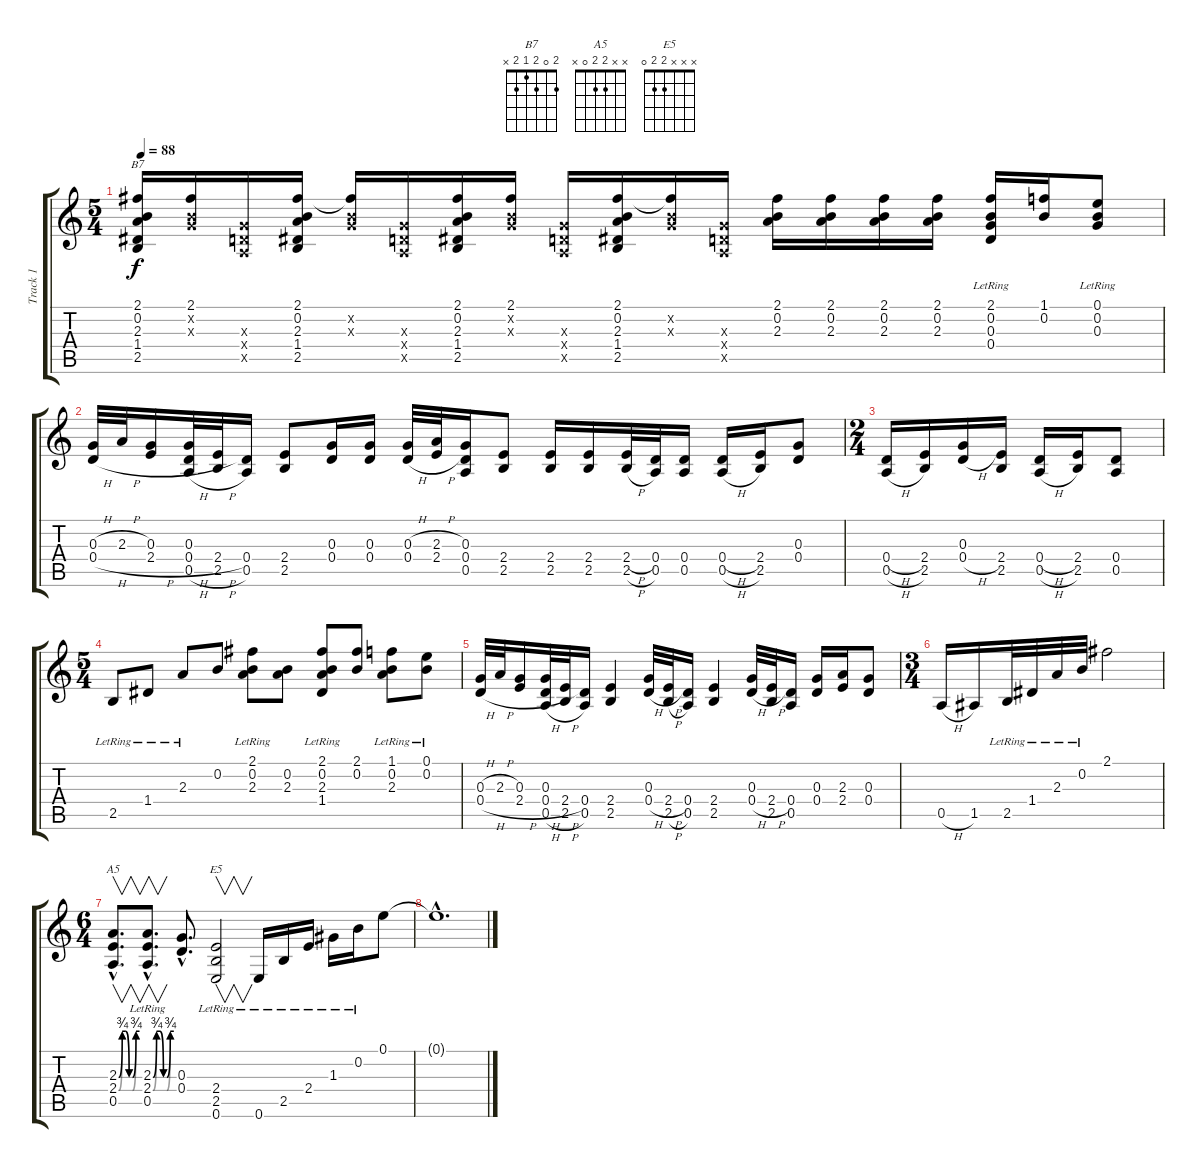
\track ("Track 1" "Track 1") {instrument acousticguitarsteel}
\staff {score tabs}
\tuning (E4 B3 G3 D3 A2 E2) {hide}
\chord ("B7" 2 0 2 1 2 x)
\chord ("A5" x x 2 2 0 x)
\chord ("E5" x x x 2 2 0)
\ts (5 4)
\tempo 88
\clef g2
\ks c
(2.1 0.2 2.3 1.4 2.5).16{ch "B7" dy f} (2.1 0.2{x} 0.3{x}).16 (0.3{x} 0.4{x} 0.5{x}).16 (2.1 0.2 2.3 1.4 2.5).16 (2.1{t} 0.2{x} 0.3{x}).16 (0.3{x} 0.4{x} 0.5{x}).16 (2.1 0.2 2.3 1.4 2.5).16 (2.1 0.2{x} 0.3{x}).16 (0.3{x} 0.4{x} 0.5{x}).16 (2.1 0.2 2.3 1.4 2.5).16 (2.1{t} 0.2{x} 0.3{x}).16 (0.3{x} 0.4{x} 0.5{x}).16 (2.1 0.2 2.3).16 (2.1 0.2 2.3).16 (2.1 0.2 2.3).16 (2.1 0.2 2.3).16 (2.1 0.2 0.3{lr} 0.4{lr}).16 (1.1 0.2).16 (0.1{lr} 0.2{lr} 0.3).8 |
(0.3{h} 0.4{h}).32 2.3{h}.32 (0.3 2.4{h}).16 (0.3 0.4{h} 0.5{h}).32 (2.4{h} 2.5{h}).32 (0.4 0.5).16 (2.4 2.5).8 (0.3 0.4).16 (0.3 0.4).16 (0.3{h} 0.4{h}).32 (2.3{h} 2.4{h}).32 (0.3 0.4 0.5).16 (2.4 2.5).8 (2.4 2.5).16 (2.4 2.5).16 (2.4{h} 2.5{h}).32 (0.4 0.5).32 (0.4 0.5).16 (0.4{h} 0.5{h}).16 (2.4 2.5).16 (0.3 0.4).8 |
\ts (2 4)
(0.4{h} 0.5{h}).16 (2.4 2.5).16 (0.3 0.4{h}).16 (2.4 2.5).16 (0.4{h} 0.5{h}).16 (2.4 2.5).16 (0.4 0.5).8 |
\ts (5 4)
2.5{lr}.8 1.4{lr}.8 2.3{lr}.8 0.2.8 (2.1{lr} 0.2 2.3).8 (0.2 2.3).8 (2.1 0.2 2.3{lr} 1.4{lr}).8 (2.1 0.2).8 (1.1 0.2 2.3{lr}).8 (0.1{lr} 0.2{lr}).8 |
(0.3{h} 0.4{h}).32 2.3{h}.32 (0.3 2.4{h}).16 (0.3 0.4{h} 0.5{h}).32 (2.4{h} 2.5{h}).32 (0.4 0.5).16 (2.4 2.5).4 (0.3 0.4{h}).32 (2.4{h} 2.5{h}).32 (0.4 0.5).16 (2.4 2.5).4 (0.3 0.4{h}).32 (2.4{h} 2.5).32 (0.4 0.5).16 (0.3 0.4).16 (2.3 2.4).16 (0.3 0.4).8 |
\ts (3 4)
0.5{h}.16 1.5.16 2.5{lr}.32 1.4{lr}.32 2.3{lr}.32 0.2{lr}.32 2.1.2 |
\ts (6 4)
(2.3{be (custom 0 0 10 3 20 3 30 0 40 0 50 3 60 3) hac} 2.4{be (custom 0 0 10 3 20 3 30 0 40 0 50 3 60 3) hac} 0.5{hac}).8{v d ch "A5"} (2.3{be (custom 0 0 10 3 20 3 30 0 40 0 50 3 60 3) hac} 2.4{be (custom 0 0 10 3 20 3 30 0 40 0 50 3 60 3) hac} 0.5{hac lr}).8{v d} (0.3{hac} 0.4{hac}).8{d} (2.4{lr} 2.5{lr} 0.6).2{v ch "E5"} 0.6{lr}.16 2.5{lr}.16 2.4{lr}.16 1.3{lr}.16 0.2{lr}.16 0.1.8 |
0.1{hac t}.1{d}
